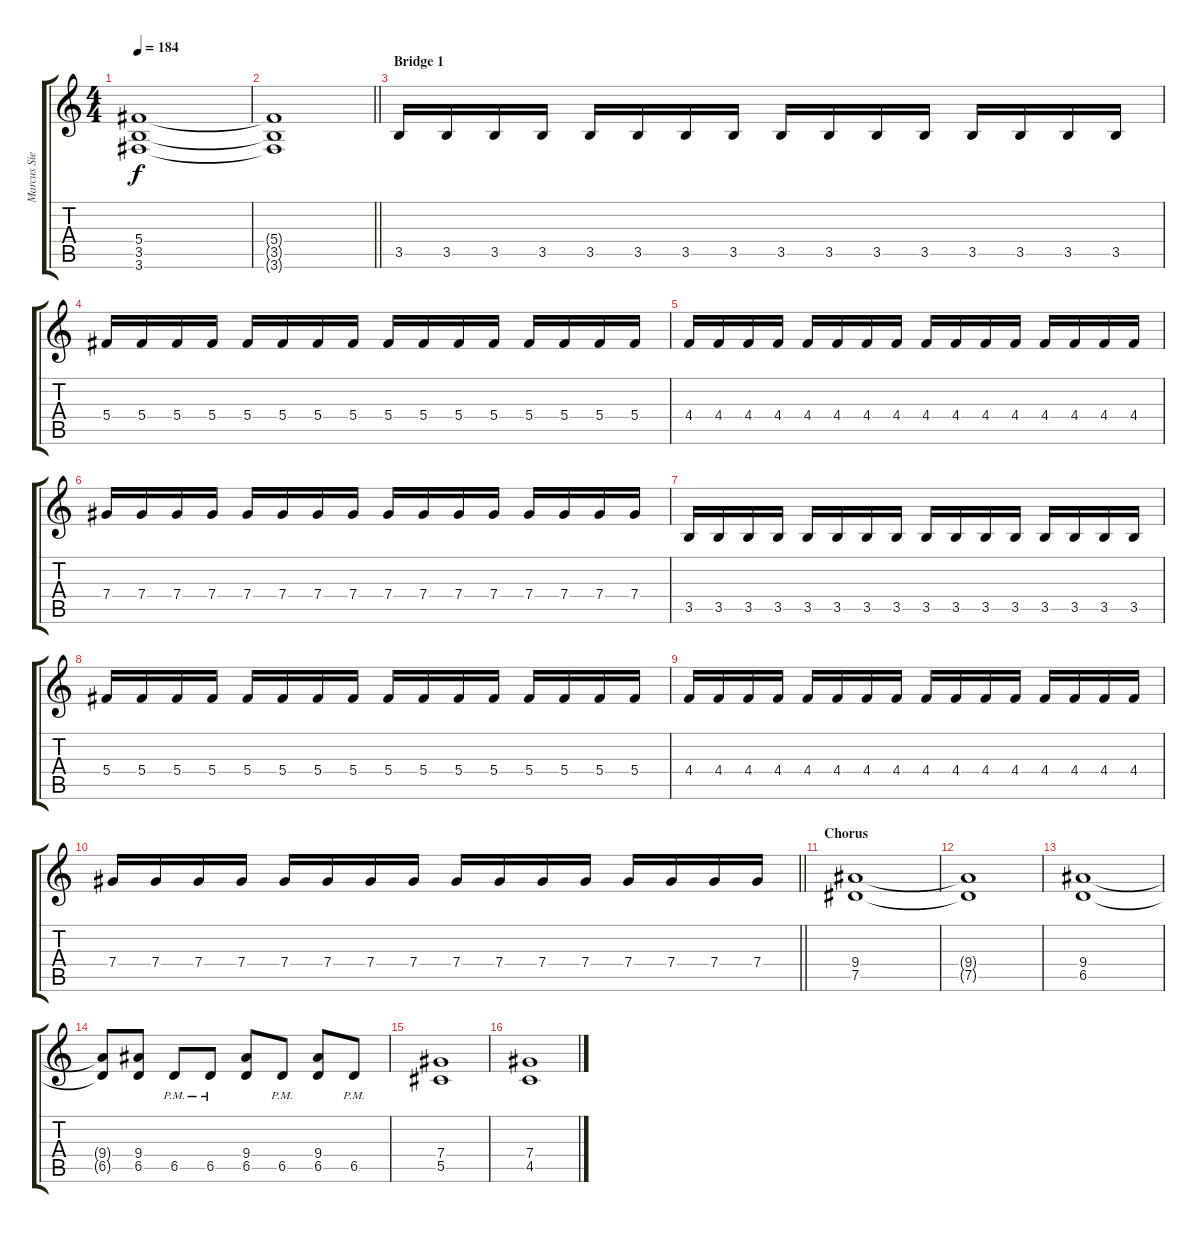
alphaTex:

\track ("Marcus Siepen" "Marcus Sie") {instrument distortionguitar}
\staff {score tabs}
\tuning (Eb4 Bb3 Gb3 Db3 Ab2 Eb2) {hide}
\ts (4 4)
\tempo 184
\clef g2
\ks c
(5.4 3.5 3.6).1{dy f} |
\barLineRight lightlight
(5.4{t} 3.5{t} 3.6{t}).1 |
\section ("" "Bridge 1")
3.5.16 3.5.16 3.5.16 3.5.16 3.5.16 3.5.16 3.5.16 3.5.16 3.5.16 3.5.16 3.5.16 3.5.16 3.5.16 3.5.16 3.5.16 3.5.16 |
5.4.16 5.4.16 5.4.16 5.4.16 5.4.16 5.4.16 5.4.16 5.4.16 5.4.16 5.4.16 5.4.16 5.4.16 5.4.16 5.4.16 5.4.16 5.4.16 |
4.4.16 4.4.16 4.4.16 4.4.16 4.4.16 4.4.16 4.4.16 4.4.16 4.4.16 4.4.16 4.4.16 4.4.16 4.4.16 4.4.16 4.4.16 4.4.16 |
7.4.16 7.4.16 7.4.16 7.4.16 7.4.16 7.4.16 7.4.16 7.4.16 7.4.16 7.4.16 7.4.16 7.4.16 7.4.16 7.4.16 7.4.16 7.4.16 |
3.5.16 3.5.16 3.5.16 3.5.16 3.5.16 3.5.16 3.5.16 3.5.16 3.5.16 3.5.16 3.5.16 3.5.16 3.5.16 3.5.16 3.5.16 3.5.16 |
5.4.16 5.4.16 5.4.16 5.4.16 5.4.16 5.4.16 5.4.16 5.4.16 5.4.16 5.4.16 5.4.16 5.4.16 5.4.16 5.4.16 5.4.16 5.4.16 |
4.4.16 4.4.16 4.4.16 4.4.16 4.4.16 4.4.16 4.4.16 4.4.16 4.4.16 4.4.16 4.4.16 4.4.16 4.4.16 4.4.16 4.4.16 4.4.16 |
\barLineRight lightlight
7.4.16 7.4.16 7.4.16 7.4.16 7.4.16 7.4.16 7.4.16 7.4.16 7.4.16 7.4.16 7.4.16 7.4.16 7.4.16 7.4.16 7.4.16 7.4.16 |
\section ("" "Chorus")
(9.4 7.5).1 |
(9.4{t} 7.5{t}).1 |
(9.4 6.5).1 |
(9.4{t} 6.5{t}).8 (9.4 6.5).8 6.5{pm}.8 6.5{pm}.8 (9.4 6.5).8 6.5{pm}.8 (9.4 6.5).8 6.5{pm}.8 |
(7.4 5.5).1 |
(7.4 4.5).1
